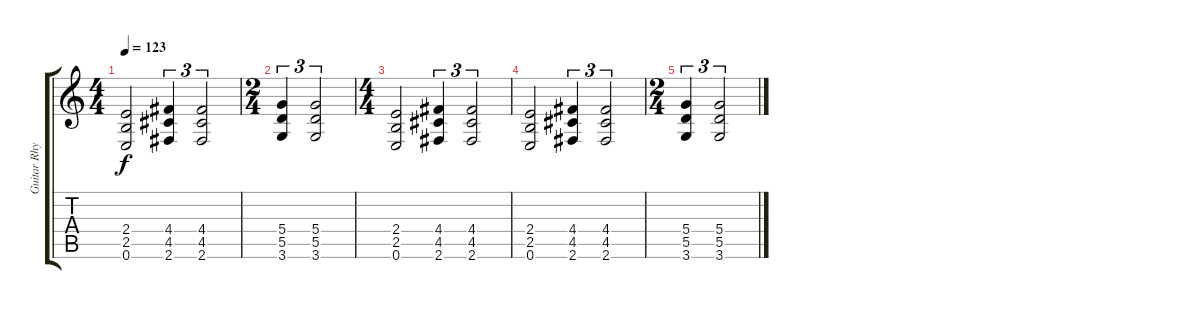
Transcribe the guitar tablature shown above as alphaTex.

\track ("Guitar Rhythm" "Guitar Rhy") {instrument distortionguitar}
\staff {score tabs}
\tuning (E4 B3 G3 D3 A2 E2) {hide}
\ts (4 4)
\tempo 123
\clef g2
\ks c
(2.4 2.5 0.6).2{dy f} (4.4 4.5 2.6).4{tu (3 2) volume 0} (4.4 4.5 2.6).2{tu (3 2)} |
\ts (2 4)
(5.4 5.5 3.6).4{tu (3 2)} (5.4 5.5 3.6).2{tu (3 2)} |
\ts (4 4)
(2.4 2.5 0.6).2 (4.4 4.5 2.6).4{tu (3 2)} (4.4 4.5 2.6).2{tu (3 2)} |
(2.4 2.5 0.6).2 (4.4 4.5 2.6).4{tu (3 2)} (4.4 4.5 2.6).2{tu (3 2)} |
\ts (2 4)
(5.4 5.5 3.6).4{tu (3 2)} (5.4 5.5 3.6).2{tu (3 2)}
